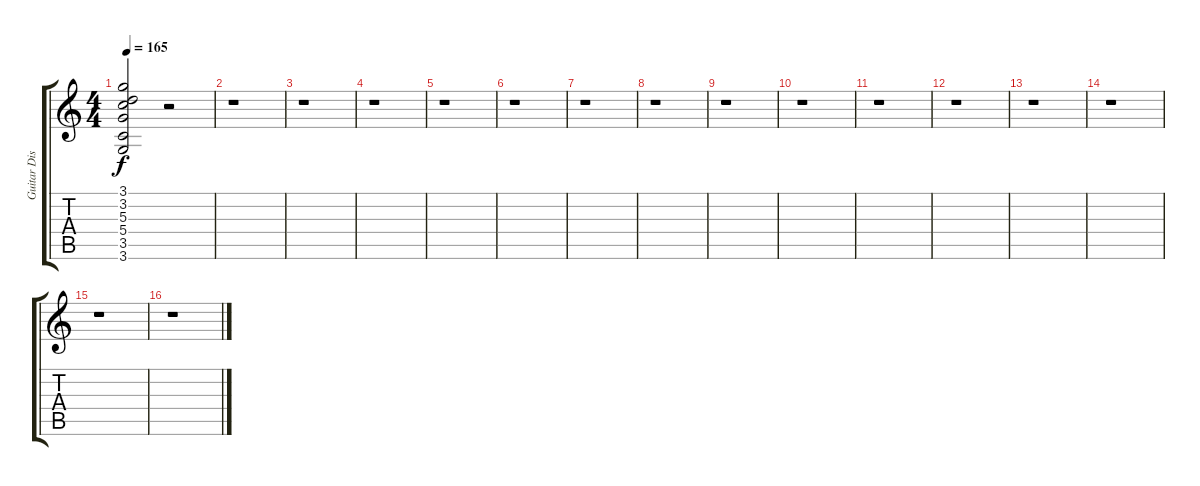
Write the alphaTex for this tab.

\track ("Guitar Dis" "Guitar Dis") {instrument distortionguitar}
\staff {score tabs}
\tuning (E4 B3 G3 D3 A2 E2) {hide}
\ts (4 4)
\tempo 165
\clef g2
\ks c
(3.1{t} 3.2{t} 5.3{t} 5.4{t} 3.5{t} 3.6{t}).2{dy f} r.2 |
r.1 |
r.1 |
r.1 |
r.1 |
r.1 |
r.1 |
r.1 |
r.1 |
r.1 |
r.1 |
r.1 |
r.1 |
r.1 |
r.1 |
r.1
